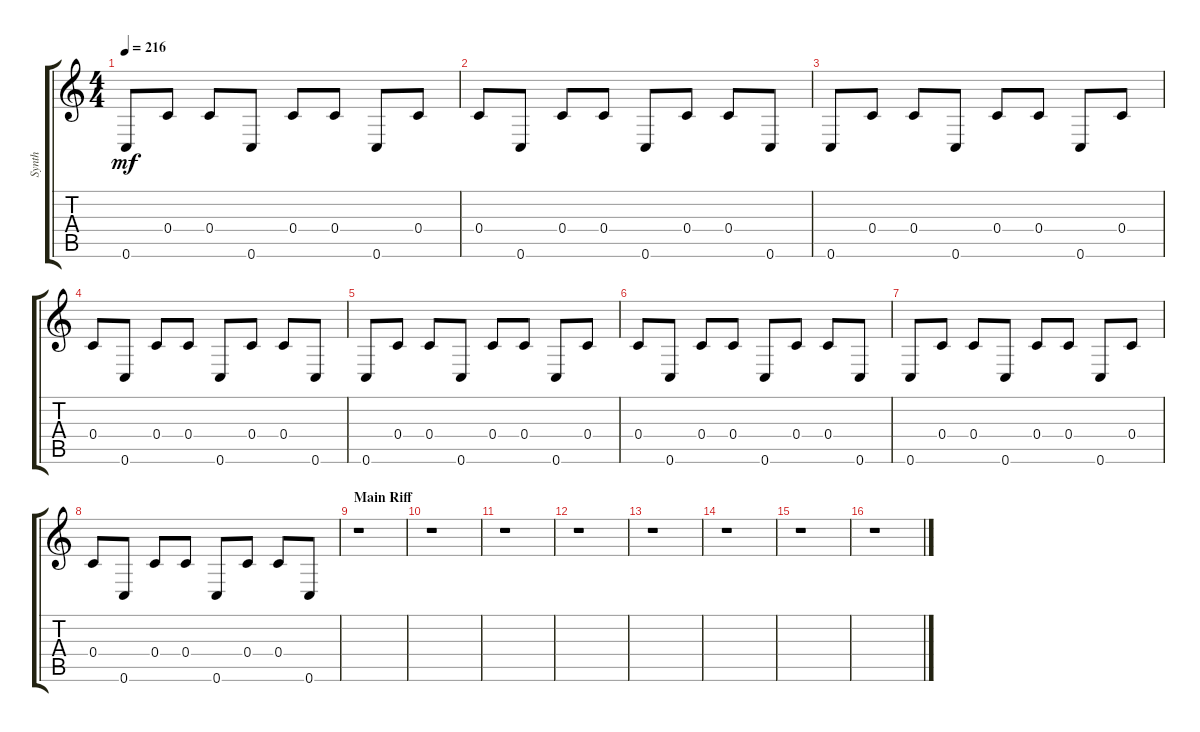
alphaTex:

\track ("Synth" "Synth") {instrument electricguitarclean}
\staff {score tabs}
\tuning (D4 A3 F3 C3 G2 C2) {hide}
\ts (4 4)
\tempo 216
\clef g2
\ks aminor
0.6.8{dy mf} 0.4.8 0.4.8 0.6.8 0.4.8 0.4.8 0.6.8 0.4.8 |
0.4.8 0.6.8 0.4.8 0.4.8 0.6.8 0.4.8 0.4.8 0.6.8 |
0.6.8 0.4.8 0.4.8 0.6.8 0.4.8 0.4.8 0.6.8 0.4.8 |
0.4.8 0.6.8 0.4.8 0.4.8 0.6.8 0.4.8 0.4.8 0.6.8 |
0.6.8 0.4.8 0.4.8 0.6.8 0.4.8 0.4.8 0.6.8 0.4.8 |
0.4.8 0.6.8 0.4.8 0.4.8 0.6.8 0.4.8 0.4.8 0.6.8 |
0.6.8 0.4.8 0.4.8 0.6.8 0.4.8 0.4.8 0.6.8 0.4.8 |
0.4.8 0.6.8 0.4.8 0.4.8 0.6.8 0.4.8 0.4.8 0.6.8 |
\section ("" "Main Riff")
r.1 |
r.1 |
r.1 |
r.1 |
r.1 |
r.1 |
r.1 |
r.1
